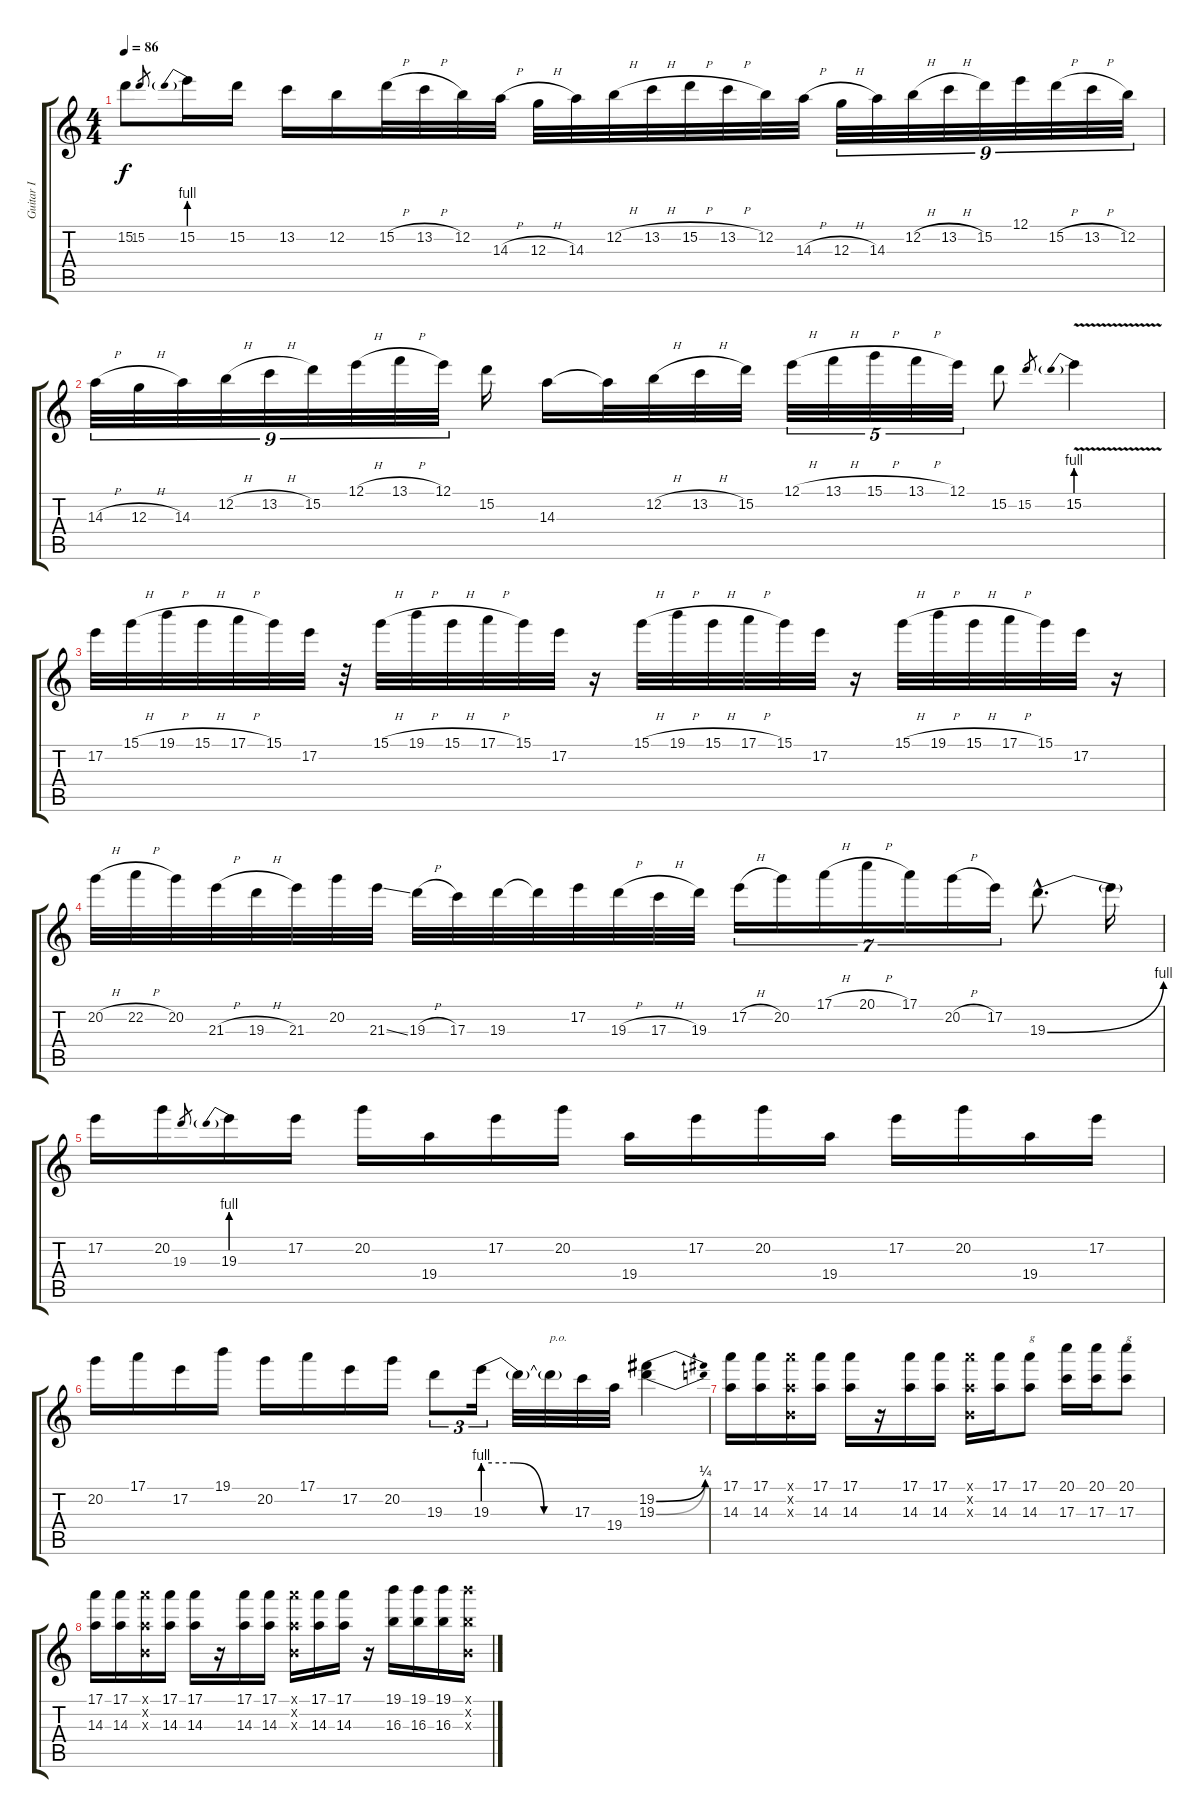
\track ("Guitar I" "Guitar I") {instrument electricguitarjazz}
\staff {score tabs}
\tuning (E4 B3 G3 D3 A2 E2) {hide}
\ts (4 4)
\tempo 86
\clef g2
\ks aminor
15.2{t}.8{dy f} 15.2.8{gr} 15.2{be (prebend 0 4 60 4)}.16 15.2.16 13.2.16 12.2.16 15.2{h}.32 13.2{h}.32 12.2.32 14.3{h}.32 12.3{h}.32 14.3.32 12.2{h}.32 13.2{h}.32 15.2{h}.32 13.2{h}.32 12.2.32 14.3{h}.32 12.3{h}.32{tu (9 8)} 14.3.32{tu (9 8)} 12.2{h}.32{tu (9 8)} 13.2{h}.32{tu (9 8)} 15.2.32{tu (9 8)} 12.1.32{tu (9 8)} 15.2{h}.32{tu (9 8)} 13.2{h}.32{tu (9 8)} 12.2.32{tu (9 8)} |
14.3{h}.32{tu (9 8)} 12.3{h}.32{tu (9 8)} 14.3.32{tu (9 8)} 12.2{h}.32{tu (9 8)} 13.2{h}.32{tu (9 8)} 15.2.32{tu (9 8)} 12.1{h}.32{tu (9 8)} 13.1{h}.32{tu (9 8)} 12.1.32{tu (9 8)} 15.2.16 14.3.16 14.3{t}.32 12.2{h}.32 13.2{h}.32 15.2.32 12.1{h}.32{tu (5 4)} 13.1{h}.32{tu (5 4)} 15.1{h}.32{tu (5 4)} 13.1{h}.32{tu (5 4)} 12.1.32{tu (5 4)} 15.2.8 15.2.8{gr} 15.2{be (prebend 0 4 60 4) v}.4 |
17.2.32 15.1{h}.32 19.1{h}.32 15.1{h}.32 17.1{h}.32 15.1.32 17.2.32 r.32 15.1{h}.32 19.1{h}.32 15.1{h}.32 17.1{h}.32 15.1.32 17.2.32 r.16 15.1{h}.32 19.1{h}.32 15.1{h}.32 17.1{h}.32 15.1.32 17.2.32 r.16 15.1{h}.32 19.1{h}.32 15.1{h}.32 17.1{h}.32 15.1.32 17.2.32 r.16 |
20.2{h}.32 22.2{h}.32 20.2.32 21.3{h}.32 19.3{h}.32 21.3.32 20.2.32 21.3{ss}.32 19.3{h}.32 17.3.32 19.3.32 19.3{t}.32 17.2.32 19.3{h}.32 17.3{h}.32 19.3.32 17.2{h}.16{tu (7 4)} 20.2.16{tu (7 4)} 17.1{h}.16{tu (7 4)} 20.1{h}.16{tu (7 4)} 17.1.16{tu (7 4)} 20.2{h}.16{tu (7 4)} 17.2.16{tu (7 4)} 19.3{be (bend 0 0 60 4) hac}.8{d} 19.3{t}.16 |
17.2.16 20.2.16 19.3.8{gr} 19.3{be (prebend 0 4 60 4)}.16 17.2.16 20.2.16 19.4.16 17.2.16 20.2.16 19.4.16 17.2.16 20.2.16 19.4.16 17.2.16 20.2.16 19.4.16 17.2.16 |
20.2.16 17.1.16 17.2.16 19.1.16 20.2.16 17.1.16 17.2.16 20.2.16 19.3.8{tu (3 2)} 19.3{be (custom 0 4 20 4 40 0 60 0)}.16{tu (3 2)} 19.3{t}.32 19.3{t}.32{txt "p.o."} 17.3.32 19.4.32 (19.2{be (bend 0 0 60 1)} 19.3{be (bend 0 0 60 1)}).4 |
(17.1 14.3).16 (17.1 14.3).16 (17.1{x} 0.2{x} 14.3{x}).16 (17.1 14.3).16 (17.1 14.3).16 r.16 (17.1 14.3).16 (17.1 14.3).16 (17.1{x} 0.2{x} 14.3{x}).16 (17.1 14.3).16 (17.1 14.3).8{txt "g"} (20.1 17.3).16 (20.1 17.3).16 (20.1 17.3).8{txt "g"} |
(17.1 14.3).16 (17.1 14.3).16 (17.1{x} 0.2{x} 14.3{x}).16 (17.1 14.3).16 (17.1 14.3).16 r.16 (17.1 14.3).16 (17.1 14.3).16 (17.1{x} 0.2{x} 14.3{x}).16 (17.1 14.3).16 (17.1 14.3).16 r.16 (19.1 16.3).16 (19.1 16.3).16 (19.1 16.3).16 (19.1{x} 0.2{x} 16.3{x}).16
